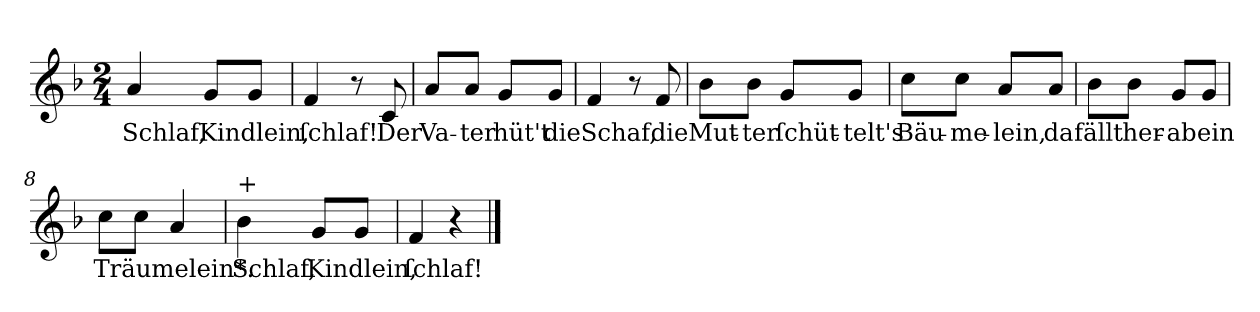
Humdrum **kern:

**kern	**text
*part1	*part1
*staff1	*staff1
*clefG2	*
*k[b-]	*
*F:	*
*M2/4	*
=1	=1
4a	Schlaf,
8g/L	Kindlein,
8g/J	.
=2	=2
4f	ſchlaf!
8r	.
8c	Der
=3	=3
8a/L	Va-
8a/J	-ter
8g/L	hüt't
8g/J	die
=4	=4
4f	Schaf,
8r	.
8f	die
=5	=5
8b-\L	Mut-
8b-\J	-ter
8g/L	ſchüt-
8g/J	-telt's
=6	=6
8cc\L	Bäu-
8cc\J	-me-
8a/L	-lein,
8a/J	da
=7	=7
8b-\L	fällt
8b-\J	her-
8g/L	-ab
8g/J	ein
=8	=8
8cc\L	Träumelein*.
8cc\J	.
4a	.
=9	=9
!LO:TX:a:t=+	!
4b-	Schlaf,
8g/L	Kindlein,
8g/J	.
=10	=10
4f	ſchlaf!
4r	.
==	==
*-	*-
